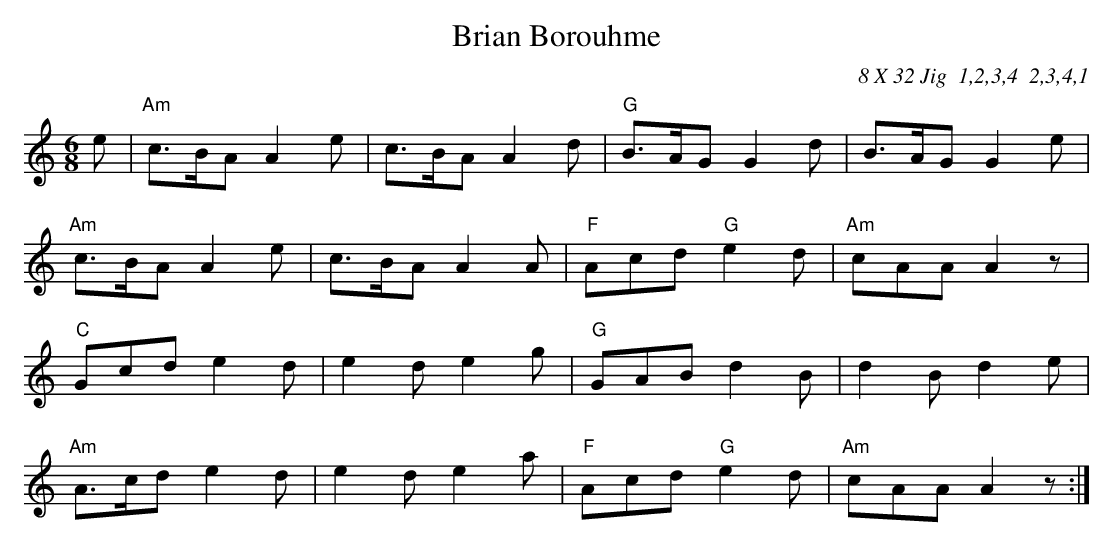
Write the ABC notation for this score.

X:1
T:Brian Borouhme
C:8 X 32 Jig  1,2,3,4  2,3,4,1
M:6/8
L:1/8
K:Am
e |"Am" c>BA A2e | c>BA A2d | "G" B>AG     G2d |      B>AG G2e  |!
"Am" c>BA A2e | c>BA A2A | "F" Acd  "G" e2d | "Am" cAA  A2z |!
"C"  Gcd  e2d | e2d  e2g | "G" GAB      d2B |      d2B  d2e  |!
"Am" A>cd e2d | e2d  e2a | "F" Acd  "G" e2d | "Am" cAA  A2z :|
